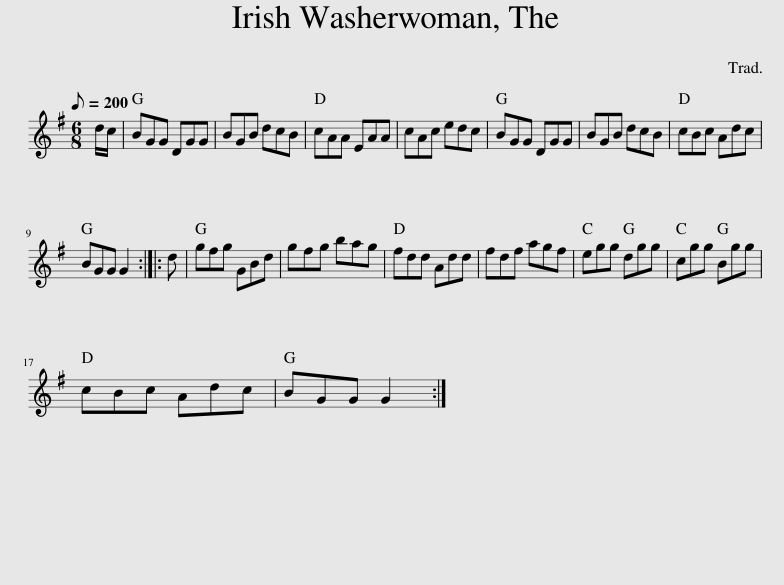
X:1
L:1/8
Q:1/8=200
M:6/8
I:linebreak $
K:G
V:1 treble
V:1
 d/c/ | BGG DGG | BGB dcB | cAA EAA | cAc edc | %5
 BGG DGG | BGB dcB | cBc Adc |$ BGG G2 :: d | %10
 gfg GBd | gfg bag | fdd Add | fdf agf | egg dgg | %15
 cgg Bgg |$ cBc Adc | BGG G2 :| %18
